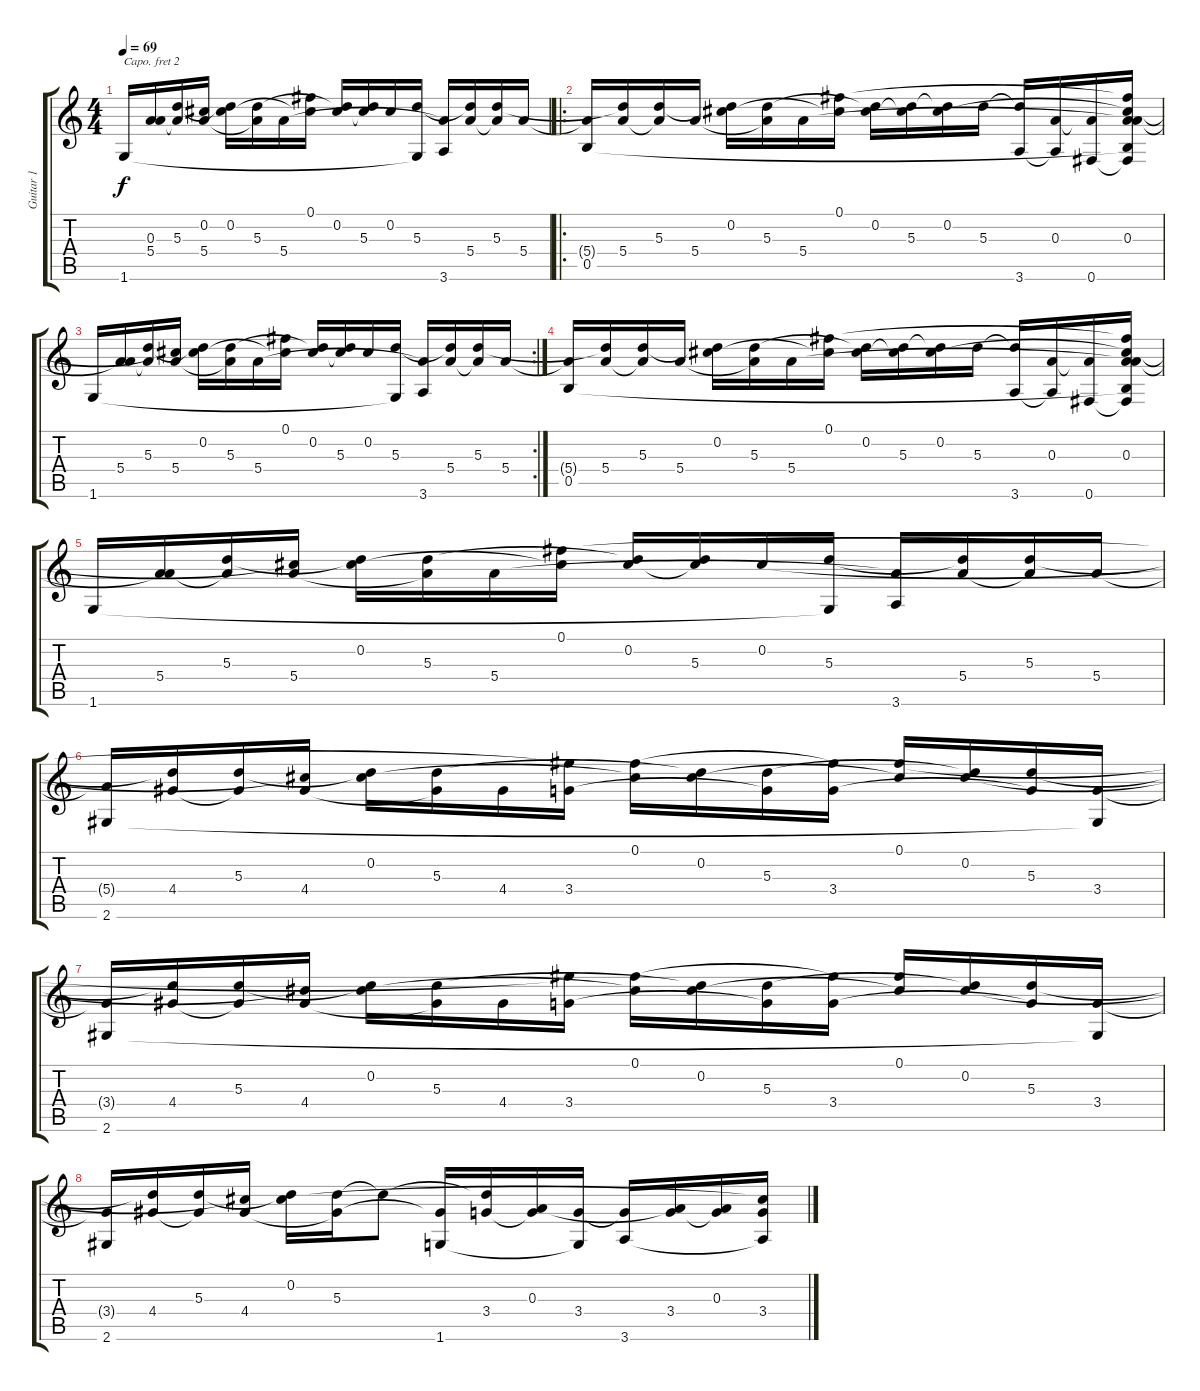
\track ("Guitar 1" "Guitar 1") {instrument electricguitarjazz}
\staff {score tabs}
\capo 2
\tuning (E4 B3 G3 D3 A2 E2) {hide}
\ts (4 4)
\tempo 69
\clef g2
\ks c
1.6.16{dy f} (0.3{t} 5.4).16 (5.3 5.4{t}).16 (0.2{t} 5.4).16 (0.2 5.3{t}).16 (5.3 5.4{t}).16 5.4.16 (0.1 0.2{t}).16 (0.2 5.3{t}).16 (0.2{t} 5.3).16 0.2.16 (5.3 1.6{t}).16 (5.4{t} 3.6).16 (5.3{t} 5.4).16 (5.3 5.4{t}).16 5.4.16 |
\ro
(5.4{t} 0.5).16 (5.3{t} 5.4).16 (5.3 5.4{t}).16 5.4.16 (0.2 5.3{t}).16 (5.3 5.4{t}).16 5.4.16 (0.1 0.2{t}).16 (0.2 5.3{t}).16 (0.2{t} 5.3).16 (0.2 5.3{t}).16 5.3.16 (5.3{t} 3.6).16 (0.3 3.6{t}).16 (0.3{t} 0.6).16 (0.1{t} 0.2{t} 0.3 5.4{t} 0.5{t} 0.6{t}).16 |
\rc 2
1.6.16 (0.3{t} 5.4).16 (5.3 5.4{t}).16 (0.2{t} 5.4).16 (0.2 5.3{t}).16 (5.3 5.4{t}).16 5.4.16 (0.1 0.2{t}).16 (0.2 5.3{t}).16 (0.2{t} 5.3).16 0.2.16 (5.3 1.6{t}).16 (5.4{t} 3.6).16 (5.3{t} 5.4).16 (5.3 5.4{t}).16 5.4.16 |
(5.4{t} 0.5).16 (5.3{t} 5.4).16 (5.3 5.4{t}).16 5.4.16 (0.2 5.3{t}).16 (5.3 5.4{t}).16 5.4.16 (0.1 0.2{t}).16 (0.2 5.3{t}).16 (0.2{t} 5.3).16 (0.2 5.3{t}).16 5.3.16 (5.3{t} 3.6).16 (0.3 3.6{t}).16 (0.3{t} 0.6).16 (0.1{t} 0.2{t} 0.3 5.4{t} 0.5{t} 0.6{t}).16 |
1.6.16 (0.3{t} 5.4).16 (5.3 5.4{t}).16 (0.2{t} 5.4).16 (0.2 5.3{t}).16 (5.3 5.4{t}).16 5.4.16 (0.1 0.2{t}).16 (0.2 5.3{t}).16 (0.2{t} 5.3).16 0.2.16 (5.3 1.6{t}).16 (5.4{t} 3.6).16 (5.3{t} 5.4).16 (5.3 5.4{t}).16 5.4.16 |
(5.4{t} 2.6).16 (5.3{t} 4.4).16 (5.3 4.4{t}).16 (0.2{t} 4.4).16 (0.2 5.3{t}).16 (5.3 4.4{t}).16 4.4.16 (0.1{t} 3.4).16 (0.1 0.2{t}).16 (0.2 5.3{t}).16 (5.3 3.4{t}).16 (0.1{t} 3.4).16 (0.1 0.2{t}).16 (0.2 5.3{t}).16 (5.3 3.4{t}).16 (3.4 2.6{t}).16 |
(3.4{t} 2.6).16 (5.3{t} 4.4).16 (5.3 4.4{t}).16 (0.2{t} 4.4).16 (0.2 5.3{t}).16 (5.3 4.4{t}).16 4.4.16 (0.1{t} 3.4).16 (0.1 0.2{t}).16 (0.2 5.3{t}).16 (5.3 3.4{t}).16 (0.1{t} 3.4).16 (0.1 0.2{t}).16 (0.2 5.3{t}).16 (5.3 3.4{t}).16 (3.4 2.6{t}).16 |
(3.4{t} 2.6).16 (5.3{t} 4.4).16 (5.3 4.4{t}).16 (0.2{t} 4.4).16 (0.2 5.3{t}).16 (5.3 4.4{t}).16 5.3{t}.8 (4.4{t} 1.6).16 (5.3{t} 3.4).16 (0.3 3.4{t}).16 (3.4 1.6{t}).16 (3.4{t} 3.6).16 (0.3{t} 3.4).16 (0.3 3.4{t}).16 (0.2{t} 3.4 3.6{t}).16
